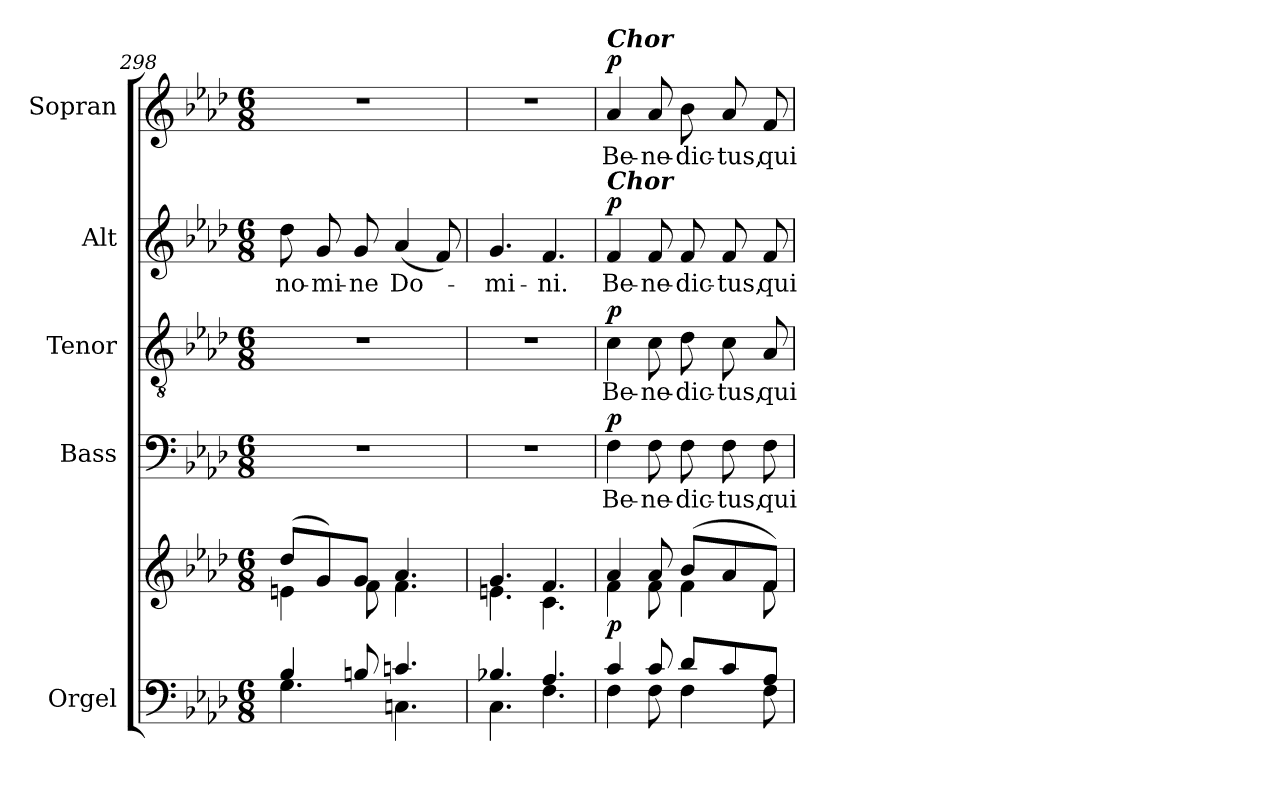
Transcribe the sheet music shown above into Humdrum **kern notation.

**kern	**kern	**dynam	**kern	**text	**dynam	**kern	**text	**dynam	**kern	**text	**dynam	**kern	**text	**dynam
*part5	*part5	*part5	*part4	*part4	*part4	*part3	*part3	*part3	*part2	*part2	*part2	*part1	*part1	*part1
*staff6	*staff5	*staff5/6	*staff4	*staff4	*staff4	*staff3	*staff3	*staff3	*staff2	*staff2	*staff2	*staff1	*staff1	*staff1
*I"Orgel	*	*	*I"Bass	*	*	*I"Tenor	*	*	*I"Alt	*	*	*I"Sopran	*	*
*I'Org.	*	*	*I'B.	*	*	*I'T.	*	*	*I'A.	*	*	*I'S.	*	*
*clefF4	*clefG2	*	*clefF4	*	*	*clefGv2	*	*	*clefG2	*	*	*clefG2	*	*
*k[b-e-a-d-]	*k[b-e-a-d-]	*	*k[b-e-a-d-]	*	*	*k[b-e-a-d-]	*	*	*k[b-e-a-d-]	*	*	*k[b-e-a-d-]	*	*
*A-:	*A-:	*	*A-:	*	*	*A-:	*	*	*A-:	*	*	*A-:	*	*
*M6/8	*M6/8	*	*M6/8	*	*	*M6/8	*	*	*M6/8	*	*	*M6/8	*	*
=298	=298	=298	=298	=298	=298	=298	=298	=298	=298	=298	=298	=298	=298	=298
*^	*^	*	*	*	*	*	*	*	*	*	*	*	*	*
!	!	!	!	!	!	!	!	!	!	!	!	!LO:LY:b	!	!	!	!
4B-/	4.G\	(>8dd-/L	4en\	.	2.r	.	.	2.r	.	.	8dd-\	no-	.	2.r	.	.
!	!	!	!	!	!	!	!	!	!	!	!	!LO:LY:b	!	!	!	!
.	.	8g/)	.	.	.	.	.	.	.	.	8g/	-mi-	.	.	.	.
!	!	!	!	!	!	!	!	!	!	!	!	!LO:LY:b	!	!	!	!
8Bn/	.	8g/J	8f\	.	.	.	.	.	.	.	8g/	-ne	.	.	.	.
!	!	!	!	!	!	!	!	!	!	!	!	!LO:LY:b	!	!	!	!
4.cn/	4.Cn\	4.a-/	4.f\	.	.	.	.	.	.	.	(<4a-/	Do-	.	.	.	.
.	.	.	.	.	.	.	.	.	.	.	8f/)	.	.	.	.	.
=299	=299	=299	=299	=299	=299	=299	=299	=299	=299	=299	=299	=299	=299	=299	=299	=299
!	!	!	!	!	!	!	!	!	!	!	!	!LO:LY:b	!	!	!	!
4.B-X/	4.C\	4.g/	4.en\	.	2.r	.	.	2.r	.	.	4.g/	-mi-	.	2.r	.	.
!	!	!	!	!	!	!	!	!	!	!	!	!LO:LY:b	!	!	!	!
4.A-/	4.F\	4.f/	4.c\	.	.	.	.	.	.	.	4.f/	-ni.	.	.	.	.
=300	=300	=300	=300	=300	=300	=300	=300	=300	=300	=300	=300	=300	=300	=300	=300	=300
!	!	!	!	!	!	!	!	!	!	!	!	!	!	!LO:TX:a:Bi:t=Chor	!	!
!	!	!	!	!	!	!	!	!	!	!	!LO:TX:a:Bi:t=Chor	!	!	!	!	!
!	!	!	!	!LO:DY:b	!	!LO:LY:b	!LO:DY:a	!	!LO:LY:b	!LO:DY:a	!	!LO:LY:b	!LO:DY:a	!	!LO:LY:b	!LO:DY:a
4c/	4F\	4a-/	4f\	p	4F\	Be-	p	4c\	Be-	p	4f/	Be-	p	4a-/	Be-	p
!	!	!	!	!	!	!LO:LY:b	!	!	!LO:LY:b	!	!	!LO:LY:b	!	!	!LO:LY:b	!
8c/	8F\	8a-/	8f\	.	8F\	-ne-	.	8c\	-ne-	.	8f/	-ne-	.	8a-/	-ne-	.
!	!	!	!	!	!	!LO:LY:b	!	!	!LO:LY:b	!	!	!LO:LY:b	!	!	!LO:LY:b	!
8d-/L	4F\	(>8b-/L	4f\	.	8F\	-dic-	.	8d-\	-dic-	.	8f/	-dic-	.	8b-\	-dic-	.
!	!	!	!	!	!	!LO:LY:b	!	!	!LO:LY:b	!	!	!LO:LY:b	!	!	!LO:LY:b	!
8c/	.	8a-/	.	.	8F\	-tus,	.	8c\	-tus,	.	8f/	-tus,	.	8a-/	-tus,	.
!	!	!	!	!	!	!LO:LY:b	!	!	!LO:LY:b	!	!	!LO:LY:b	!	!	!LO:LY:b	!
8A-/J	8F\	8f/J)	8f\	.	8F\	qui	.	8A-/	qui	.	8f/	qui	.	8f/	qui	.
*v	*v	*	*	*	*	*	*	*	*	*	*	*	*	*	*	*
*	*v	*v	*	*	*	*	*	*	*	*	*	*	*	*	*
=	=	=	=	=	=	=	=	=	=	=	=	=	=	=
*-	*-	*-	*-	*-	*-	*-	*-	*-	*-	*-	*-	*-	*-	*-
